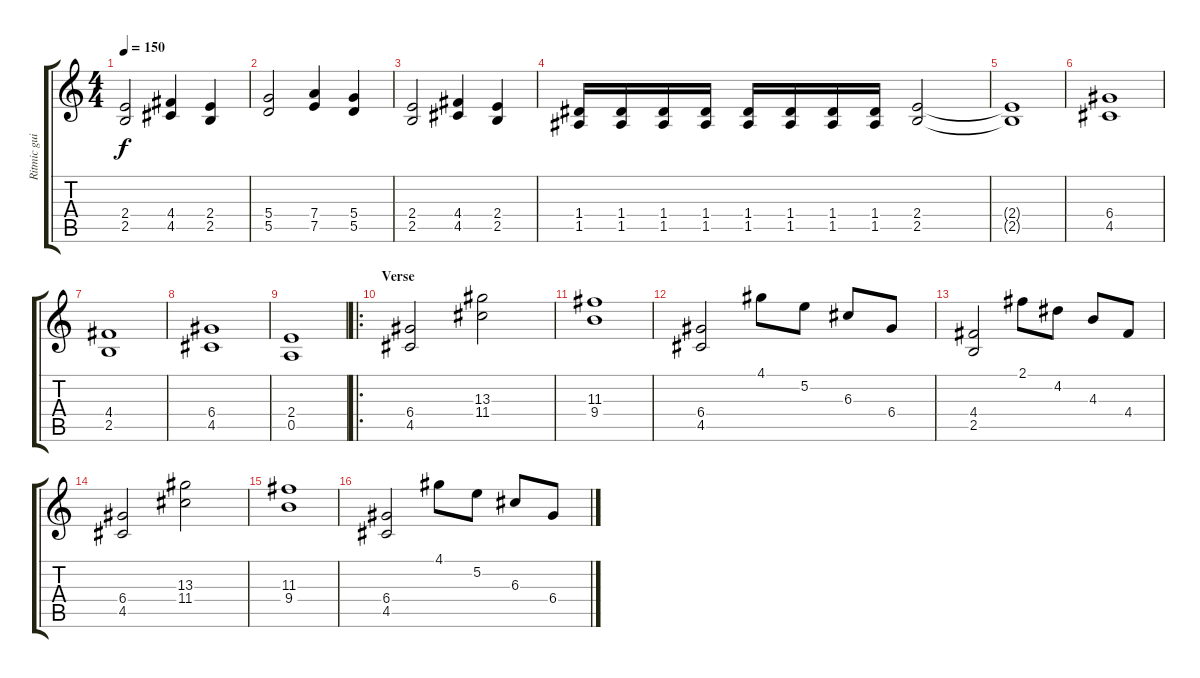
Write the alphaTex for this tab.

\track ("Ritmic guitar" "Ritmic gui") {instrument distortionguitar}
\staff {score tabs}
\tuning (E4 B3 G3 D3 A2 E2) {hide}
\ts (4 4)
\tempo 150
\clef g2
\ks c
(2.4 2.5).2{dy f} (4.4 4.5).4 (2.4 2.5).4 |
(5.4 5.5).2 (7.4 7.5).4 (5.4 5.5).4 |
(2.4 2.5).2 (4.4 4.5).4 (2.4 2.5).4 |
(1.4 1.5).16 (1.4 1.5).16 (1.4 1.5).16 (1.4 1.5).16 (1.4 1.5).16 (1.4 1.5).16 (1.4 1.5).16 (1.4 1.5).16 (2.4 2.5).2 |
(2.4{t} 2.5{t}).1 |
(6.4 4.5).1 |
(4.4 2.5).1 |
(6.4 4.5).1 |
(2.4 0.5).1 |
\ro
\section ("" "Verse")
(6.4 4.5).2 (13.3 11.4).2 |
(11.3 9.4).1 |
(6.4 4.5).2 4.1.8 5.2.8 6.3.8 6.4.8 |
(4.4 2.5).2 2.1.8 4.2.8 4.3.8 4.4.8 |
(6.4 4.5).2 (13.3 11.4).2 |
(11.3 9.4).1 |
(6.4 4.5).2 4.1.8 5.2.8 6.3.8 6.4.8
